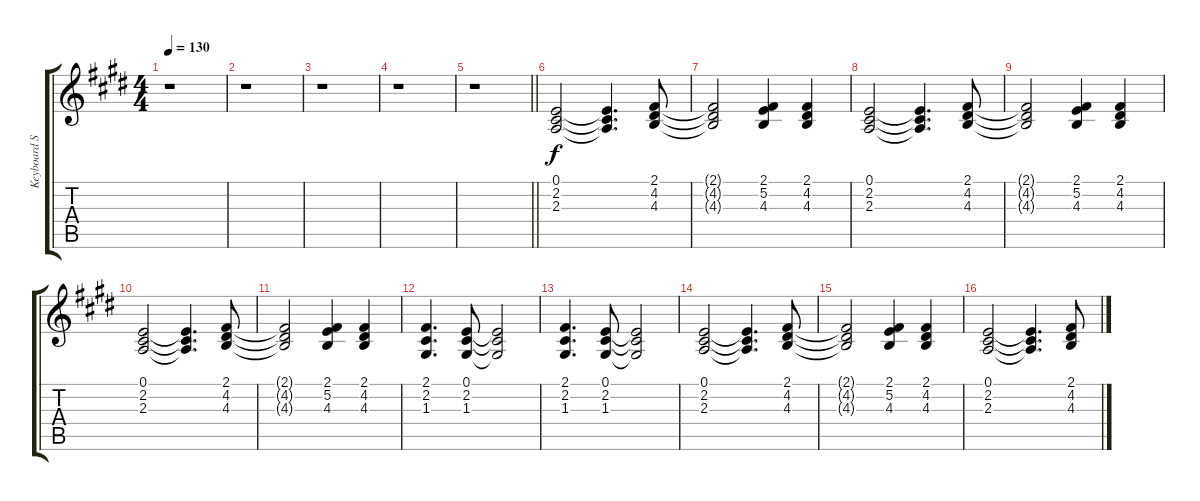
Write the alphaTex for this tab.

\track ("Keyboard Synth Pad - David Bryan" "Keyboard S") {instrument lead2sawtooth}
\staff {score tabs}
\tuning (E4 B3 G3 D3 A2 E2) {hide}
\ts (4 4)
\tempo 130
\clef g2
\ks c#minor
r.1{dy f} |
\ks e
r.1 |
\ks c#minor
r.1 |
r.1 |
\barLineRight lightlight
r.1 |
\ks e
(0.1 2.2 2.3).2 (0.1{t} 2.2{t} 2.3{t}).4{d} (2.1 4.2 4.3).8 |
\ks c#minor
(2.1{t} 4.2{t} 4.3{t}).2 (2.1 5.2 4.3).4 (2.1 4.2 4.3).4 |
(0.1 2.2 2.3).2 (0.1{t} 2.2{t} 2.3{t}).4{d} (2.1 4.2 4.3).8 |
(2.1{t} 4.2{t} 4.3{t}).2 (2.1 5.2 4.3).4 (2.1 4.2 4.3).4 |
\ks e
(0.1 2.2 2.3).2 (0.1{t} 2.2{t} 2.3{t}).4{d} (2.1 4.2 4.3).8 |
\ks c#minor
(2.1{t} 4.2{t} 4.3{t}).2 (2.1 5.2 4.3).4 (2.1 4.2 4.3).4 |
(2.1 2.2 1.3).4{d} (0.1 2.2 1.3).8 (0.1{t} 2.2{t} 1.3{t}).2 |
(2.1 2.2 1.3).4{d} (0.1 2.2 1.3).8 (0.1{t} 2.2{t} 1.3{t}).2 |
\ks e
(0.1 2.2 2.3).2 (0.1{t} 2.2{t} 2.3{t}).4{d} (2.1 4.2 4.3).8 |
\ks c#minor
(2.1{t} 4.2{t} 4.3{t}).2 (2.1 5.2 4.3).4 (2.1 4.2 4.3).4 |
(0.1 2.2 2.3).2 (0.1{t} 2.2{t} 2.3{t}).4{d} (2.1 4.2 4.3).8
